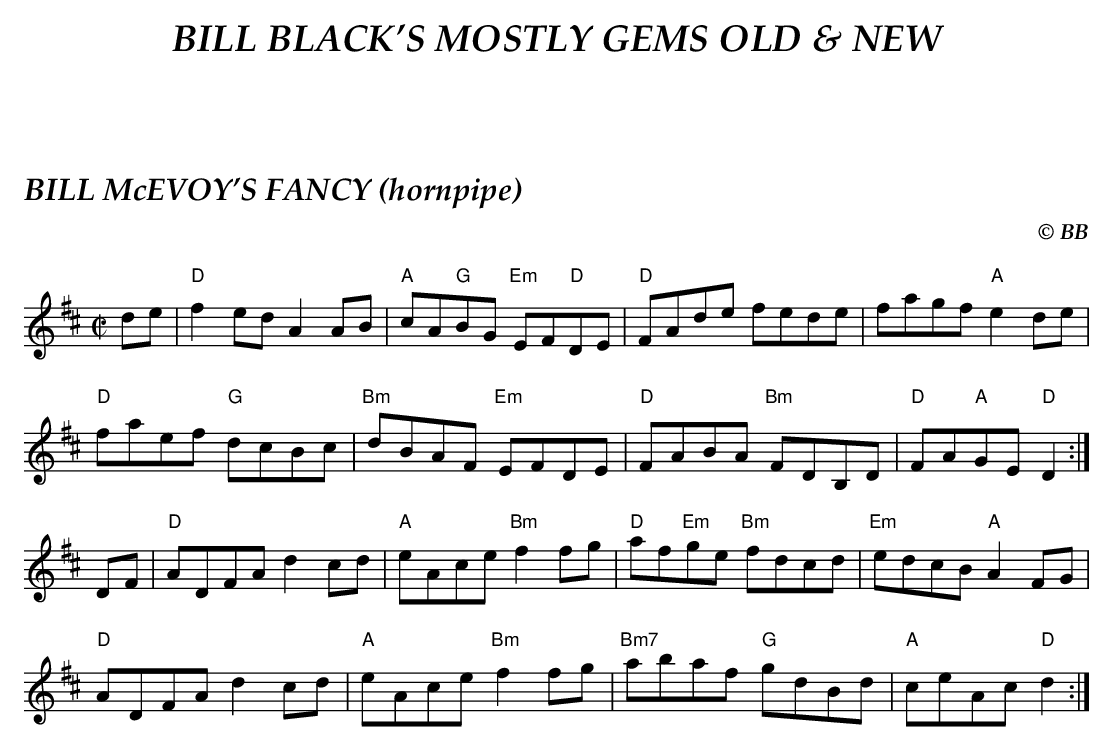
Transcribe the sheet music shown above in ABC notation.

X:1
T:BILL McEVOY'S FANCY (hornpipe)
C:© BB
Q:1/4=150
M:C|
L:1/8
K:D
de|"D"f2 ed A2 AB|"A"cA"G"BG "Em"EF"D"DE|"D"FAde fede|fagf "A"e2 de|
"D"faef "G"dcBc|"Bm"dBAF "Em"EFDE|"D"FABA "Bm"FDB,D|"D"FA"A"GE "D"D2 :|
DF|"D"ADFA d2 cd|"A"eAce "Bm"f2 fg|"D"af"Em"ge "Bm"fdcd|"Em"edcB "A"A2 FG|
"D"ADFA d2 cd|"A"eAce "Bm"f2 fg|"Bm7"abaf "G"gdBd|"A"ceAc "D"d2 :|
